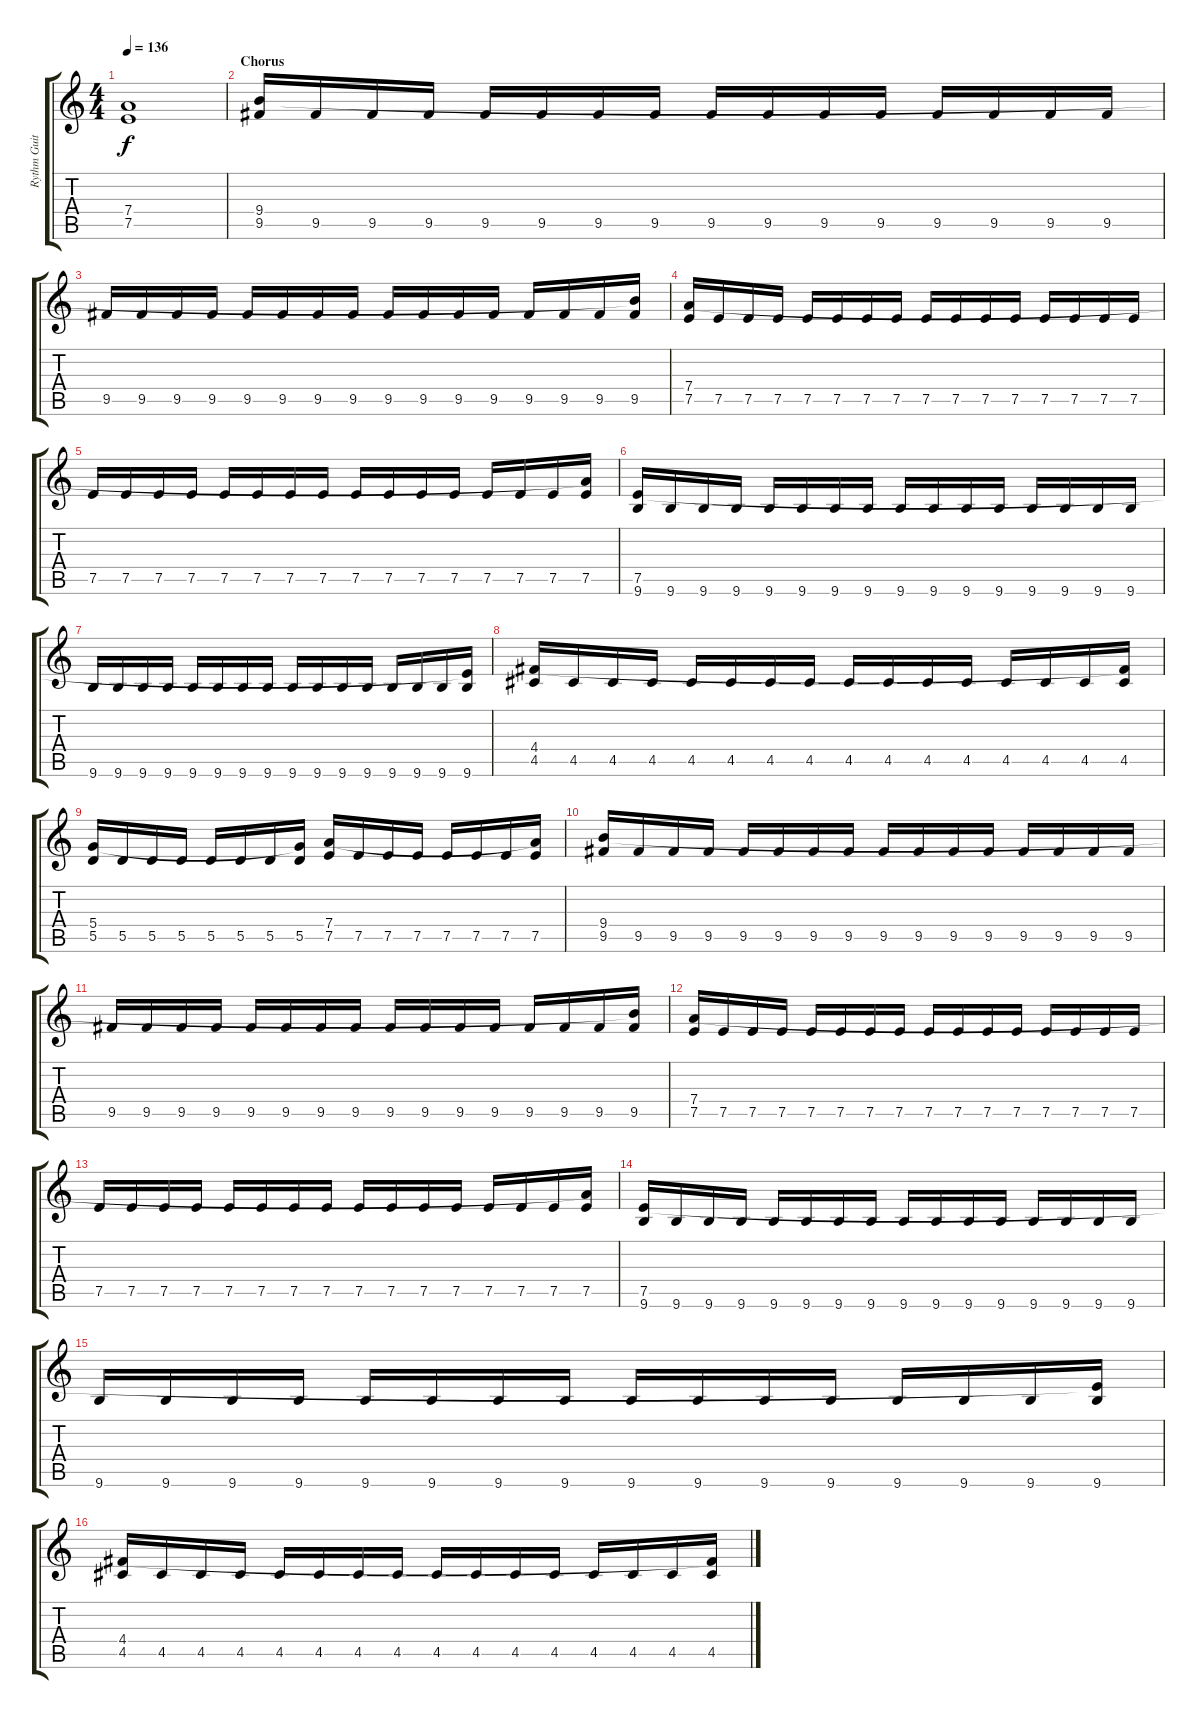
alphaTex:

\track ("Rythm Guitar" "Rythm Guit") {instrument distortionguitar}
\staff {score tabs}
\tuning (E4 B3 G3 D3 A2 D2) {hide}
\ts (4 4)
\tempo 136
\clef g2
\ks c
(7.4{t} 7.5{t}).1{dy f} |
\section ("" "Chorus")
(9.4 9.5).16{volume 13 balance 8} 9.5.16 9.5.16 9.5.16 9.5.16 9.5.16 9.5.16 9.5.16 9.5.16 9.5.16 9.5.16 9.5.16 9.5.16 9.5.16 9.5.16 9.5.16 |
9.5.16 9.5.16 9.5.16 9.5.16 9.5.16 9.5.16 9.5.16 9.5.16 9.5.16 9.5.16 9.5.16 9.5.16 9.5.16 9.5.16 9.5.16 (9.4{t} 9.5).16 |
(7.4 7.5).16 7.5.16 7.5.16 7.5.16 7.5.16 7.5.16 7.5.16 7.5.16 7.5.16 7.5.16 7.5.16 7.5.16 7.5.16 7.5.16 7.5.16 7.5.16 |
7.5.16 7.5.16 7.5.16 7.5.16 7.5.16 7.5.16 7.5.16 7.5.16 7.5.16 7.5.16 7.5.16 7.5.16 7.5.16 7.5.16 7.5.16 (7.4{t} 7.5).16 |
(7.5 9.6).16 9.6.16 9.6.16 9.6.16 9.6.16 9.6.16 9.6.16 9.6.16 9.6.16 9.6.16 9.6.16 9.6.16 9.6.16 9.6.16 9.6.16 9.6.16 |
9.6.16 9.6.16 9.6.16 9.6.16 9.6.16 9.6.16 9.6.16 9.6.16 9.6.16 9.6.16 9.6.16 9.6.16 9.6.16 9.6.16 9.6.16 (7.5{t} 9.6).16 |
(4.4 4.5).16 4.5.16 4.5.16 4.5.16 4.5.16 4.5.16 4.5.16 4.5.16 4.5.16 4.5.16 4.5.16 4.5.16 4.5.16 4.5.16 4.5.16 (4.4{t} 4.5).16 |
(5.4 5.5).16 5.5.16 5.5.16 5.5.16 5.5.16 5.5.16 5.5.16 (5.4{t} 5.5).16 (7.4 7.5).16 7.5.16 7.5.16 7.5.16 7.5.16 7.5.16 7.5.16 (7.4{t} 7.5).16 |
(9.4 9.5).16 9.5.16 9.5.16 9.5.16 9.5.16 9.5.16 9.5.16 9.5.16 9.5.16 9.5.16 9.5.16 9.5.16 9.5.16 9.5.16 9.5.16 9.5.16 |
9.5.16 9.5.16 9.5.16 9.5.16 9.5.16 9.5.16 9.5.16 9.5.16 9.5.16 9.5.16 9.5.16 9.5.16 9.5.16 9.5.16 9.5.16 (9.4{t} 9.5).16 |
(7.4 7.5).16 7.5.16 7.5.16 7.5.16 7.5.16 7.5.16 7.5.16 7.5.16 7.5.16 7.5.16 7.5.16 7.5.16 7.5.16 7.5.16 7.5.16 7.5.16 |
7.5.16 7.5.16 7.5.16 7.5.16 7.5.16 7.5.16 7.5.16 7.5.16 7.5.16 7.5.16 7.5.16 7.5.16 7.5.16 7.5.16 7.5.16 (7.4{t} 7.5).16 |
(7.5 9.6).16 9.6.16 9.6.16 9.6.16 9.6.16 9.6.16 9.6.16 9.6.16 9.6.16 9.6.16 9.6.16 9.6.16 9.6.16 9.6.16 9.6.16 9.6.16 |
9.6.16 9.6.16 9.6.16 9.6.16 9.6.16 9.6.16 9.6.16 9.6.16 9.6.16 9.6.16 9.6.16 9.6.16 9.6.16 9.6.16 9.6.16 (7.5{t} 9.6).16 |
(4.4 4.5).16 4.5.16 4.5.16 4.5.16 4.5.16 4.5.16 4.5.16 4.5.16 4.5.16 4.5.16 4.5.16 4.5.16 4.5.16 4.5.16 4.5.16 (4.4{t} 4.5).16
